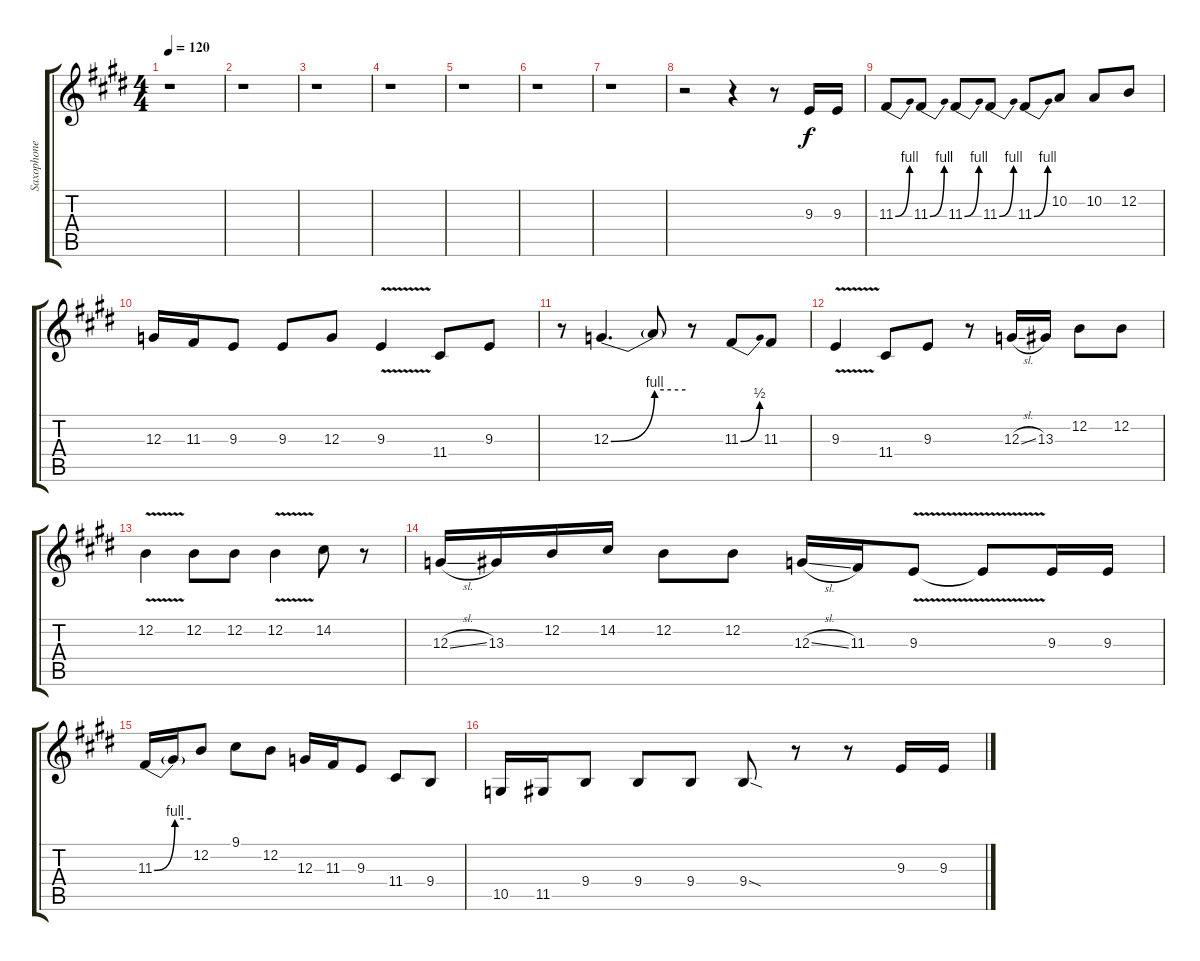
\track ("Saxophone" "Saxophone") {instrument tenorsax}
\staff {score tabs}
\tuning (E4 B3 G3 D3 A2 E2) {hide}
\ts (4 4)
\tempo 120
\clef g2
\ks e
r.1{dy f} |
r.1 |
r.1 |
r.1 |
r.1 |
r.1 |
r.1 |
r.2 r.4 r.8 9.3.16 9.3.16 |
11.3{be (bend 0 0 60 4)}.8 11.3{be (bend 0 0 60 4)}.8 11.3{be (bend 0 0 60 4)}.8 11.3{be (bend 0 0 60 4)}.8 11.3{be (bend 0 0 60 4)}.8 10.2.8 10.2.8 12.2.8 |
12.3.16 11.3.16 9.3.8 9.3.8 12.3.8 9.3{v}.4 11.4.8 9.3.8 |
r.8 12.3{be (bend 0 0 60 4)}.4{d} 12.3{be (hold 0 4 60 4) t}.8 r.8 11.3{be (bend 0 0 60 2)}.8 11.3.8 |
9.3{v}.4 11.4.8 9.3.8 r.8 12.3{sl}.16 13.3.16 12.2.8 12.2.8 |
12.2{v}.4 12.2.8 12.2.8 12.2{v}.4 14.2.8 r.8 |
12.3{sl}.16 13.3.16 12.2.16 14.2.16 12.2.8 12.2.8 12.3{sl}.16 11.3.16 9.3{v}.8 9.3{t}.8 9.3.16 9.3.16 |
11.3{be (bend 0 0 60 4)}.16 11.3{be (hold 0 4 60 4) t}.16 12.2.8 9.1.8 12.2.8 12.3.16 11.3.16 9.3.8 11.4.8 9.4.8 |
10.5.16 11.5.16 9.4.8 9.4.8 9.4.8 9.4{sod}.8 r.8 r.8 9.3.16 9.3.16
